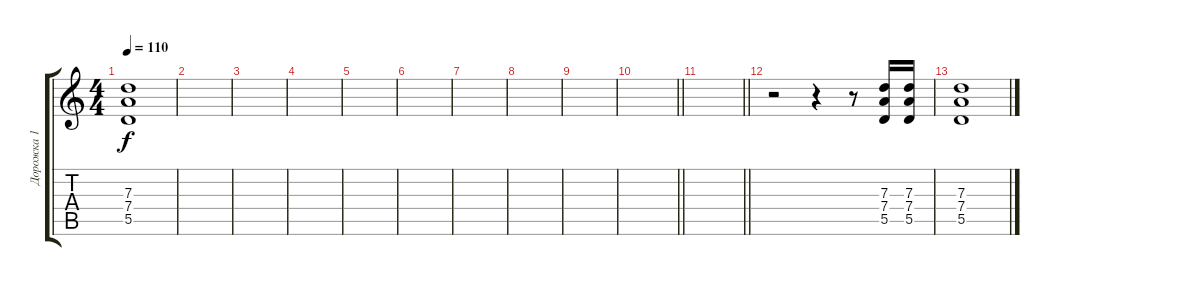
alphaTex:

\track ("Дорожка 1" "Дорожка 1") {instrument electricguitarjazz}
\staff {score tabs}
\tuning (E4 B3 G3 D3 A2 E2) {hide}
\ts (4 4)
\tempo 110
\clef g2
\ks c
(7.3 7.4 5.5).1{dy f} |
|
|
|
|
|
|
|
|
\barLineRight lightlight
|
\section ("" "")
\barLineRight lightlight
|
r.2 r.4 r.8 (7.3 7.4 5.5).16{instrument overdrivenguitar} (7.3 7.4 5.5).16 |
(7.3 7.4 5.5).1
